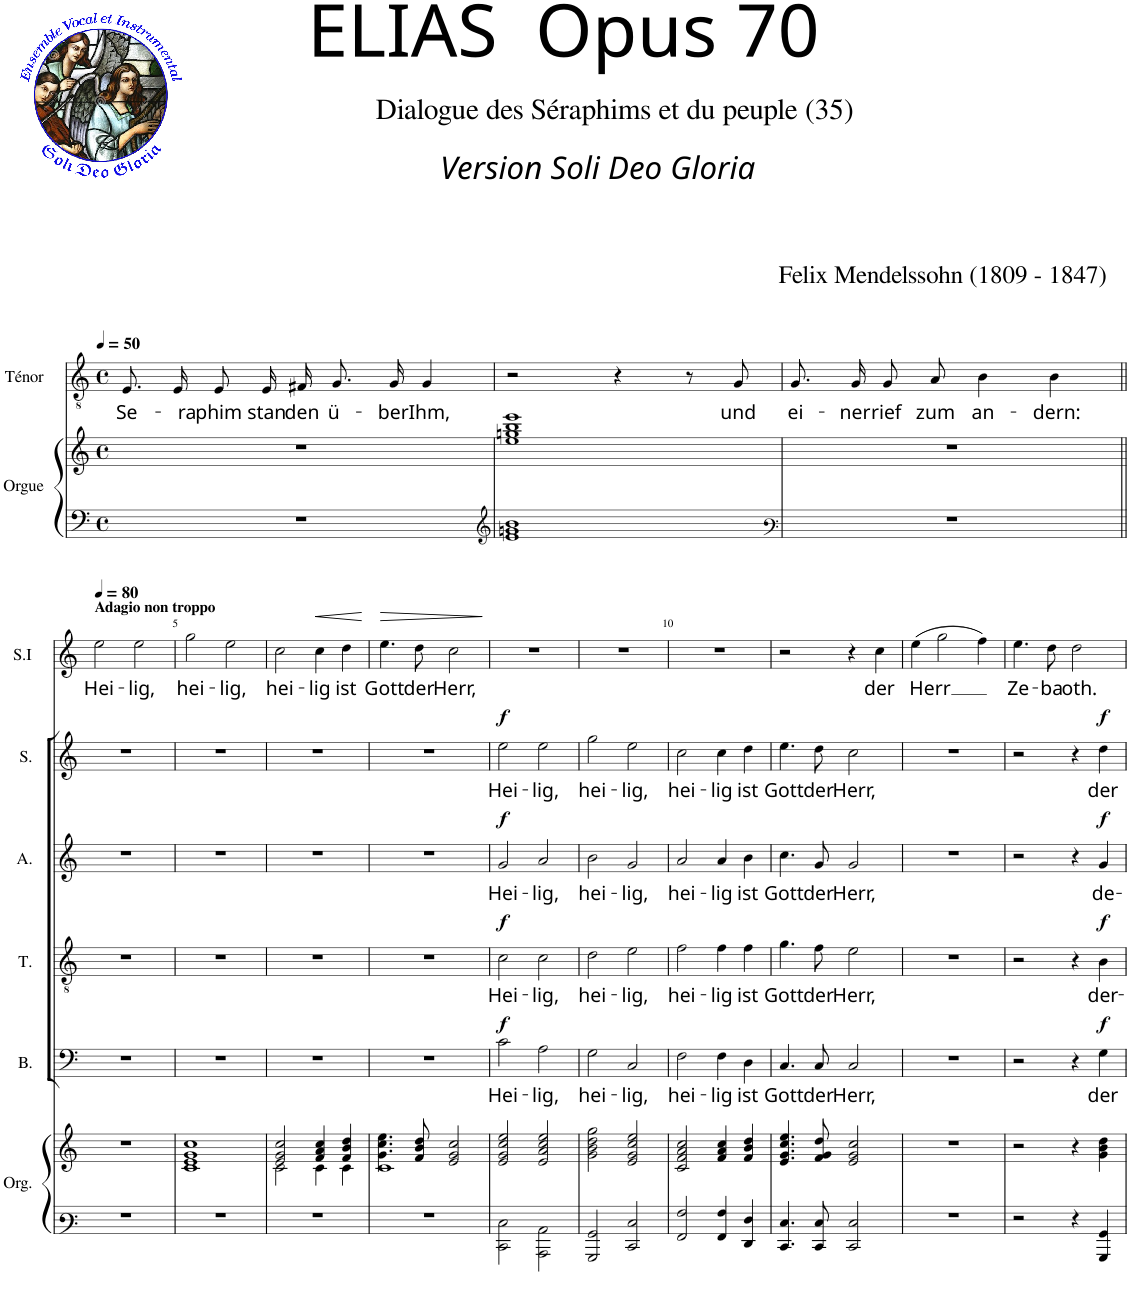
**kern	**kern	**kern	**text	**dynam	**kern	**text	**dynam	**kern	**text	**dynam	**kern	**text	**dynam	**kern	**text	**dynam
*part6	*part6	*part5	*part5	*part5	*part4	*part4	*part4	*part3	*part3	*part3	*part2	*part2	*part2	*part1	*part1	*part1
*staff7	*staff6	*staff5	*staff5	*staff5	*staff4	*staff4	*staff4	*staff3	*staff3	*staff3	*staff2	*staff2	*staff2	*staff1	*staff1	*staff1
*I"Orgue	*	*I"Bass	*	*	*I"Ténor	*	*	*I"Alto	*	*	*I"Soprano	*	*	*I"Soprano I	*	*
*I'Org.	*	*I'B.	*	*	*I'T.	*	*	*I'A.	*	*	*I'S.	*	*	*I'S.I	*	*
*	*	*stria5	*	*	*	*	*	*	*	*	*	*	*	*	*	*
*clefF4	*clefG2	*clefF4	*	*	*clefGv2	*	*	*clefG2	*	*	*clefG2	*	*	*clefG2	*	*
*k[]	*k[]	*k[]	*	*	*k[]	*	*	*k[]	*	*	*k[]	*	*	*k[]	*	*
*M4/4	*M4/4	*M4/4	*	*	*M4/4	*	*	*M4/4	*	*	*M4/4	*	*	*M4/4	*	*
*met(c)	*met(c)	*met(c)	*	*	*met(c)	*	*	*met(c)	*	*	*met(c)	*	*	*met(c)	*	*
*MM50	*MM50	*MM50	*	*	*MM50	*	*	*MM50	*	*	*MM50	*	*	*MM50	*	*
=1	=1	=1	=1	=1	=1	=1	=1	=1	=1	=1	=1	=1	=1	=1	=1	=1
!	!	!	!	!	!	!LO:LY:b	!	!	!	!	!	!	!	!	!	!
1r	1r	1r	.	.	8.E/L	Se-	.	1r	.	.	1r	.	.	1r	.	.
!	!	!	!	!	!	!LO:LY:b	!	!	!	!	!	!	!	!	!	!
.	.	.	.	.	16E/Jk	-ra-	.	.	.	.	.	.	.	.	.	.
!	!	!	!	!	!	!LO:LY:b	!	!	!	!	!	!	!	!	!	!
.	.	.	.	.	8E/L	-phim	.	.	.	.	.	.	.	.	.	.
!	!	!	!	!	!	!LO:LY:b	!	!	!	!	!	!	!	!	!	!
.	.	.	.	.	16E/L	stan-	.	.	.	.	.	.	.	.	.	.
!	!	!	!	!	!	!LO:LY:b	!	!	!	!	!	!	!	!	!	!
.	.	.	.	.	16F#X/JJ	-den	.	.	.	.	.	.	.	.	.	.
!	!	!	!	!	!	!LO:LY:b	!	!	!	!	!	!	!	!	!	!
.	.	.	.	.	8.G/L	ü-	.	.	.	.	.	.	.	.	.	.
!	!	!	!	!	!	!LO:LY:b	!	!	!	!	!	!	!	!	!	!
.	.	.	.	.	16G/Jk	-ber	.	.	.	.	.	.	.	.	.	.
!	!	!	!	!	!	!LO:LY:b	!	!	!	!	!	!	!	!	!	!
.	.	.	.	.	4G/	Ihm,	.	.	.	.	.	.	.	.	.	.
=2	=2	=2	=2	=2	=2	=2	=2	=2	=2	=2	=2	=2	=2	=2	=2	=2
*clefG2	*	*	*	*	*	*	*	*	*	*	*	*	*	*	*	*
1e 1gn 1b	1ee 1ggn 1bb 1eee	1r	.	.	2r	.	.	1r	.	.	1r	.	.	1r	.	.
.	.	.	.	.	4r	.	.	.	.	.	.	.	.	.	.	.
.	.	.	.	.	8r	.	.	.	.	.	.	.	.	.	.	.
!	!	!	!	!	!	!LO:LY:b	!	!	!	!	!	!	!	!	!	!
.	.	.	.	.	8G/	und	.	.	.	.	.	.	.	.	.	.
=3	=3	=3	=3	=3	=3	=3	=3	=3	=3	=3	=3	=3	=3	=3	=3	=3
*clefF3	*	*	*	*	*	*	*	*	*	*	*	*	*	*	*	*
!	!	!	!	!	!	!LO:LY:b	!	!	!	!	!	!	!	!	!	!
1r	1r	1r	.	.	8.G/L	ei-	.	1r	.	.	1r	.	.	1r	.	.
!	!	!	!	!	!	!LO:LY:b	!	!	!	!	!	!	!	!	!	!
.	.	.	.	.	16G/Jk	-ner	.	.	.	.	.	.	.	.	.	.
!	!	!	!	!	!	!LO:LY:b	!	!	!	!	!	!	!	!	!	!
.	.	.	.	.	8G/L	rief	.	.	.	.	.	.	.	.	.	.
!	!	!	!	!	!	!LO:LY:b	!	!	!	!	!	!	!	!	!	!
.	.	.	.	.	8A/J	zum	.	.	.	.	.	.	.	.	.	.
!	!	!	!	!	!	!LO:LY:b	!	!	!	!	!	!	!	!	!	!
.	.	.	.	.	4B\	an-	.	.	.	.	.	.	.	.	.	.
!	!	!	!	!	!	!LO:LY:b	!	!	!	!	!	!	!	!	!	!
.	.	.	.	.	4B\	-dern:	.	.	.	.	.	.	.	.	.	.
!!LO:LB:g=z
=4||	=4||	=4||	=4||	=4||	=4||	=4||	=4||	=4||	=4||	=4||	=4||	=4||	=4||	=4||	=4||	=4||
*	*	*	*	*	*	*	*	*	*	*	*	*	*	*MM80	*	*
!	!	!	!	!	!	!	!	!	!	!	!	!	!	!LO:TX:a:B:t=Adagio non troppo	!	!
!	!	!	!	!	!	!	!	!	!	!	!	!	!	!	!LO:LY:b	!
1r	1r	1r	.	.	1r	.	.	1r	.	.	1r	.	.	2ee\	Hei-	.
!	!	!	!	!	!	!	!	!	!	!	!	!	!	!	!LO:LY:b	!
.	.	.	.	.	.	.	.	.	.	.	.	.	.	2ee\	-lig,	.
=5	=5	=5	=5	=5	=5	=5	=5	=5	=5	=5	=5	=5	=5	=5	=5	=5
!	!	!	!	!	!	!	!	!	!	!	!	!	!	!	!LO:LY:b	!
1r	1c 1e 1g 1cc	1r	.	.	1r	.	.	1r	.	.	1r	.	.	2gg\	hei-	.
!	!	!	!	!	!	!	!	!	!	!	!	!	!	!	!LO:LY:b	!
.	.	.	.	.	.	.	.	.	.	.	.	.	.	2ee\	-lig,	.
=6	=6	=6	=6	=6	=6	=6	=6	=6	=6	=6	=6	=6	=6	=6	=6	=6
*	*^	*	*	*	*	*	*	*	*	*	*	*	*	*	*	*
!	!	!	!	!	!	!	!	!	!	!	!	!	!	!	!	!LO:LY:b	!
1r	2e/ 2g/ 2cc/	2c\	1r	.	.	1r	.	.	1r	.	.	1r	.	.	2cc\	hei-	.
!	!	!	!	!	!	!	!	!	!	!	!	!	!	!	!	!LO:LY:b	!LO:HP:b
.	4f/ 4a/ 4cc/	4c\	.	.	.	.	.	.	.	.	.	.	.	.	4cc\	-lig	<
!	!	!	!	!	!	!	!	!	!	!	!	!	!	!	!	!LO:LY:b	!
.	4f/ 4b/ 4dd/	4c\	.	.	.	.	.	.	.	.	.	.	.	.	4dd\	ist	.
*	*v	*v	*	*	*	*	*	*	*	*	*	*	*	*	*	*	*
.	.	.	.	.	.	.	.	.	.	.	.	.	.	.	.	[
=7	=7	=7	=7	=7	=7	=7	=7	=7	=7	=7	=7	=7	=7	=7	=7	=7
*	*^	*	*	*	*	*	*	*	*	*	*	*	*	*	*	*
!	!	!	!	!	!	!	!	!	!	!	!	!	!	!	!	!LO:LY:b	!LO:HP:b
1r	4.g\ 4.cc\ 4.ee\	1c	1r	.	.	1r	.	.	1r	.	.	1r	.	.	4.ee\	Gott	>
!	!	!	!	!	!	!	!	!	!	!	!	!	!	!	!	!LO:LY:b	!
.	8f/ 8b/ 8dd/	.	.	.	.	.	.	.	.	.	.	.	.	.	8dd\	der	.
!	!	!	!	!	!	!	!	!	!	!	!	!	!	!	!	!LO:LY:b	!
.	2e/ 2g/ 2cc/	.	.	.	.	.	.	.	.	.	.	.	.	.	2cc\	Herr,	.
*	*v	*v	*	*	*	*	*	*	*	*	*	*	*	*	*	*	*
.	.	.	.	.	.	.	.	.	.	.	.	.	.	.	.	]
=8	=8	=8	=8	=8	=8	=8	=8	=8	=8	=8	=8	=8	=8	=8	=8	=8
!	!	!	!LO:LY:b	!LO:DY:a	!	!LO:LY:b	!LO:DY:a	!	!LO:LY:b	!LO:DY:a	!	!LO:LY:b	!LO:DY:a	!	!	!
2EE\ 2E\	2e/ 2g/ 2cc/ 2ee/	2c\	Hei-	f	2c\	Hei-	f	2g/	Hei-	f	2ee\	Hei-	f	1r	.	.
!	!	!	!LO:LY:b	!	!	!LO:LY:b	!	!	!LO:LY:b	!	!	!LO:LY:b	!	!	!	!
2CC\ 2C\	2e/ 2a/ 2cc/ 2ee/	2A\	-lig,	.	2c\	-lig,	.	2a/	-lig,	.	2ee\	-lig,	.	.	.	.
=9	=9	=9	=9	=9	=9	=9	=9	=9	=9	=9	=9	=9	=9	=9	=9	=9
!	!	!	!LO:LY:b	!	!	!LO:LY:b	!	!	!LO:LY:b	!	!	!LO:LY:b	!	!	!	!
2BBB/ 2BB/	2g\ 2b\ 2dd\ 2gg\	2G\	hei-	.	2d\	hei-	.	2b\	hei-	.	2gg\	hei-	.	1r	.	.
!	!	!	!LO:LY:b	!	!	!LO:LY:b	!	!	!LO:LY:b	!	!	!LO:LY:b	!	!	!	!
2EE/ 2E/	2e/ 2g/ 2cc/ 2ee/	2C/	-lig,	.	2e\	-lig,	.	2g/	-lig,	.	2ee\	-lig,	.	.	.	.
=10	=10	=10	=10	=10	=10	=10	=10	=10	=10	=10	=10	=10	=10	=10	=10	=10
!	!	!	!LO:LY:b	!	!	!LO:LY:b	!	!	!LO:LY:b	!	!	!LO:LY:b	!	!	!	!
2AA/ 2A/	2c/ 2f/ 2a/ 2cc/	2F\	hei-	.	2f\	hei-	.	2a/	hei-	.	2cc\	hei-	.	1r	.	.
!	!	!	!LO:LY:b	!	!	!LO:LY:b	!	!	!LO:LY:b	!	!	!LO:LY:b	!	!	!	!
4AA/ 4A/	4f/ 4a/ 4cc/	4F\	-lig	.	4f\	-lig	.	4a/	-lig	.	4cc\	-lig	.	.	.	.
!	!	!	!LO:LY:b	!	!	!LO:LY:b	!	!	!LO:LY:b	!	!	!LO:LY:b	!	!	!	!
4FF/ 4F/	4f/ 4b/ 4dd/	4D\	ist	.	4f\	ist	.	4b\	ist	.	4dd\	ist	.	.	.	.
=11	=11	=11	=11	=11	=11	=11	=11	=11	=11	=11	=11	=11	=11	=11	=11	=11
!	!	!	!LO:LY:b	!	!	!LO:LY:b	!	!	!LO:LY:b	!	!	!LO:LY:b	!	!	!	!
4.EE/ 4.E/	4.e/ 4.g/ 4.cc/ 4.ee/	4.C/	Gott	.	4.g\	Gott	.	4.cc\	Gott	.	4.ee\	Gott	.	2r	.	.
!	!	!	!LO:LY:b	!	!	!LO:LY:b	!	!	!LO:LY:b	!	!	!LO:LY:b	!	!	!	!
8EE/ 8E/	8f/ 8g/ 8dd/	8C/	der	.	8f\	der	.	8g/	der	.	8dd\	der	.	.	.	.
!	!	!	!LO:LY:b	!	!	!LO:LY:b	!	!	!LO:LY:b	!	!	!LO:LY:b	!	!	!	!
2EE/ 2E/	2e/ 2g/ 2cc/	2C/	Herr,	.	2e\	Herr,	.	2g/	Herr,	.	2cc\	Herr,	.	4r	.	.
!	!	!	!	!	!	!	!	!	!	!	!	!	!	!	!LO:LY:b	!
.	.	.	.	.	.	.	.	.	.	.	.	.	.	4cc\	der	.
=12	=12	=12	=12	=12	=12	=12	=12	=12	=12	=12	=12	=12	=12	=12	=12	=12
!	!	!	!	!	!	!	!	!	!	!	!	!	!	!	!LO:LY:b	!
1r	1r	1r	.	.	1r	.	.	1r	.	.	1r	.	.	(4ee\	Herr	.
.	.	.	.	.	.	.	.	.	.	.	.	.	.	2gg\	.	.
.	.	.	.	.	.	.	.	.	.	.	.	.	.	4ff\)	.	.
=13	=13	=13	=13	=13	=13	=13	=13	=13	=13	=13	=13	=13	=13	=13	=13	=13
!	!	!	!	!	!	!	!	!	!	!	!	!	!	!	!LO:LY:b	!
2r	2r	2r	.	.	2r	.	.	2r	.	.	2r	.	.	4.ee\	Ze-	.
!	!	!	!	!	!	!	!	!	!	!	!	!	!	!	!LO:LY:b	!
.	.	.	.	.	.	.	.	.	.	.	.	.	.	8dd\	-ba-	.
!	!	!	!	!	!	!	!	!	!	!	!	!	!	!	!LO:LY:b	!
4r	4r	4r	.	.	4r	.	.	4r	.	.	4r	.	.	2dd\	-oth.	.
!	!	!	!LO:LY:b	!LO:DY:a	!	!LO:LY:b	!LO:DY:a	!	!LO:LY:b	!LO:DY:a	!	!LO:LY:b	!LO:DY:a	!	!	!
4BBB/ 4BB/	4g\ 4b\ 4dd\	4G\	der	f	4B\	der-	f	4g/	de-	f	4dd\	der	f	.	.	.
=	=	=	=	=	=	=	=	=	=	=	=	=	=	=	=	=
*-	*-	*-	*-	*-	*-	*-	*-	*-	*-	*-	*-	*-	*-	*-	*-	*-
